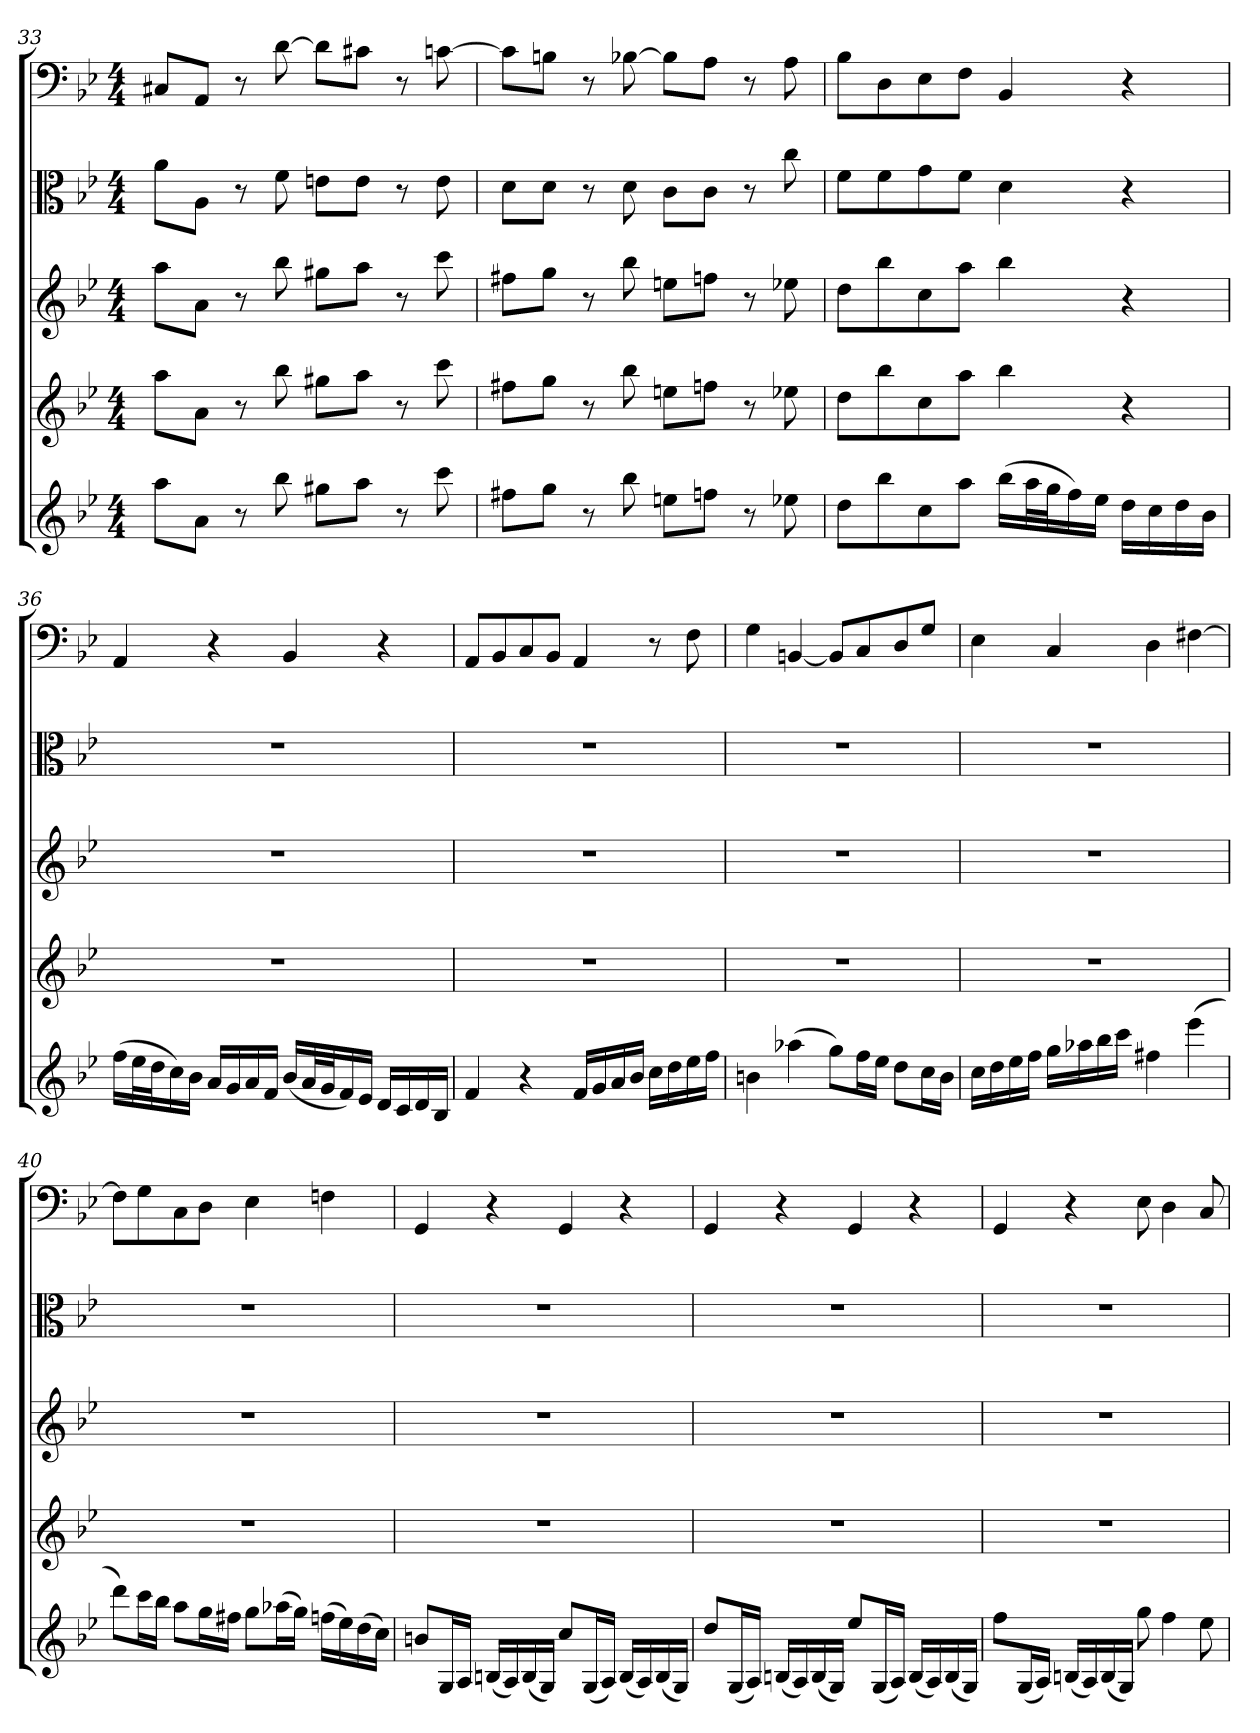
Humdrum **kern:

**kern	**kern	**kern	**kern	**kern
*part5	*part4	*part3	*part2	*part1
*staff5	*staff4	*staff3	*staff2	*staff1
*clefG2	*clefG2	*clefG2	*clefC3	*clefF4
*k[b-e-]	*k[b-e-]	*k[b-e-]	*k[b-e-]	*k[b-e-]
*g:	*g:	*g:	*g:	*g:
*M4/4	*M4/4	*M4/4	*M4/4	*M4/4
=33	=33	=33	=33	=33
8aa\L	8aa\L	8aa\L	8a\L	8C#X/L
8a\J	8a\J	8a\J	8A\J	8AA/J
8r	8r	8r	8r	8r
8bb-\	8bb-\	8bb-\	8f\	[8d\
8gg#X\L	8gg#X\L	8gg#X\L	8en\L	8d\L]
8aa\J	8aa\J	8aa\J	8e\J	8c#X\J
8r	8r	8r	8r	8r
8ccc\	8ccc\	8ccc\	8e\	[8cn\
=34	=34	=34	=34	=34
8ff#X\L	8ff#X\L	8ff#X\L	8d\L	8c\L]
8gg\J	8gg\J	8gg\J	8d\J	8Bn\J
8r	8r	8r	8r	8r
8bb-\	8bb-\	8bb-\	8d\	[8B-X\
8een\L	8een\L	8een\L	8c\L	8B-\L]
8ffn\J	8ffn\J	8ffn\J	8c\J	8A\J
8r	8r	8r	8r	8r
8ee-X\	8ee-X\	8ee-X\	8cc\	8A\
=35	=35	=35	=35	=35
8dd\L	8dd\L	8dd\L	8f\L	8B-\L
8bb-\	8bb-\	8bb-\	8f\	8D\
8cc\	8cc\	8cc\	8g\	8E-\
8aa\J	8aa\J	8aa\J	8f\J	8F\J
(16bb-\LL	4bb-\	4bb-\	4d\	4BB-/
32aa\L	.	.	.	.
32gg\J	.	.	.	.
16ff\)	.	.	.	.
16ee-\JJ	.	.	.	.
16dd\LL	4r	4r	4r	4r
16cc\	.	.	.	.
16dd\	.	.	.	.
16b-\JJ	.	.	.	.
=36	=36	=36	=36	=36
(16ff\LL	1r	1r	1r	4AA/
32ee-\L	.	.	.	.
32dd\J	.	.	.	.
16cc\)	.	.	.	.
16b-\JJ	.	.	.	.
16a/LL	.	.	.	4r
16g/	.	.	.	.
16a/	.	.	.	.
16f/JJ	.	.	.	.
(16b-/LL	.	.	.	4BB-/
32a/L	.	.	.	.
32g/J	.	.	.	.
16f/)	.	.	.	.
16e-/JJ	.	.	.	.
16d/LL	.	.	.	4r
16c/	.	.	.	.
16d/	.	.	.	.
16B-/JJ	.	.	.	.
=37	=37	=37	=37	=37
4f/	1r	1r	1r	8AA/L
.	.	.	.	8BB-/
4r	.	.	.	8C/
.	.	.	.	8BB-/J
16f/LL	.	.	.	4AA/
16g/	.	.	.	.
16a/	.	.	.	.
16b-/JJ	.	.	.	.
16cc\LL	.	.	.	8r
16dd\	.	.	.	.
16ee-\	.	.	.	8F\
16ff\JJ	.	.	.	.
=38	=38	=38	=38	=38
4bn\	1r	1r	1r	4G\
(4aa-X\	.	.	.	[4BBn/
8gg\L)	.	.	.	8BB/L]
16ff\L	.	.	.	8C/
16ee-\JJ	.	.	.	.
8dd\L	.	.	.	8D/
16cc\L	.	.	.	8G/J
16b\JJ	.	.	.	.
=39	=39	=39	=39	=39
16cc\LL	1r	1r	1r	4E-\
16dd\	.	.	.	.
16ee-\	.	.	.	.
16ff\JJ	.	.	.	.
16gg\LL	.	.	.	4C/
16aa-X\	.	.	.	.
16bb-\	.	.	.	.
16ccc\JJ	.	.	.	.
4ff#X\	.	.	.	4D\
(4eee-\	.	.	.	[4F#X\
=40	=40	=40	=40	=40
8ddd\L)	1r	1r	1r	8F#\L]
16ccc\L	.	.	.	8G\
16bb-\JJ	.	.	.	.
8aa\L	.	.	.	8C\
16gg\L	.	.	.	8D\J
16ff#X\JJ	.	.	.	.
8gg\L	.	.	.	4E-\
(16aa-X\L	.	.	.	.
16gg\JJ)	.	.	.	.
(16ffn\LL	.	.	.	4Fn\
16ee-\)	.	.	.	.
(16dd\	.	.	.	.
16cc\JJ)	.	.	.	.
=41	=41	=41	=41	=41
8bn/L	1r	1r	1r	4GG/
16G/L	.	.	.	.
16A/JJ	.	.	.	.
(16Bn/LL	.	.	.	4r
16A/)	.	.	.	.
(16B/	.	.	.	.
16G/JJ)	.	.	.	.
8cc/L	.	.	.	4GG/
(16G/L	.	.	.	.
16A/JJ)	.	.	.	.
(16B/LL	.	.	.	4r
16A/)	.	.	.	.
(16B/	.	.	.	.
16G/JJ)	.	.	.	.
=42	=42	=42	=42	=42
8dd\L	1r	1r	1r	4GG/
(16G/L	.	.	.	.
16A/JJ)	.	.	.	.
(16Bn/LL	.	.	.	4r
16A/)	.	.	.	.
(16B/	.	.	.	.
16G/JJ)	.	.	.	.
8ee-\L	.	.	.	4GG/
(16G/L	.	.	.	.
16A/JJ)	.	.	.	.
(16B/LL	.	.	.	4r
16A/)	.	.	.	.
(16B/	.	.	.	.
16G/JJ)	.	.	.	.
=43	=43	=43	=43	=43
8ff\L	1r	1r	1r	4GG/
(16G/L	.	.	.	.
16A/JJ)	.	.	.	.
(16Bn/LL	.	.	.	4r
16A/)	.	.	.	.
(16B/	.	.	.	.
16G/JJ)	.	.	.	.
8gg\	.	.	.	8E-\
4ff\	.	.	.	4D\
8ee-\	.	.	.	8C/
=	=	=	=	=
*-	*-	*-	*-	*-
